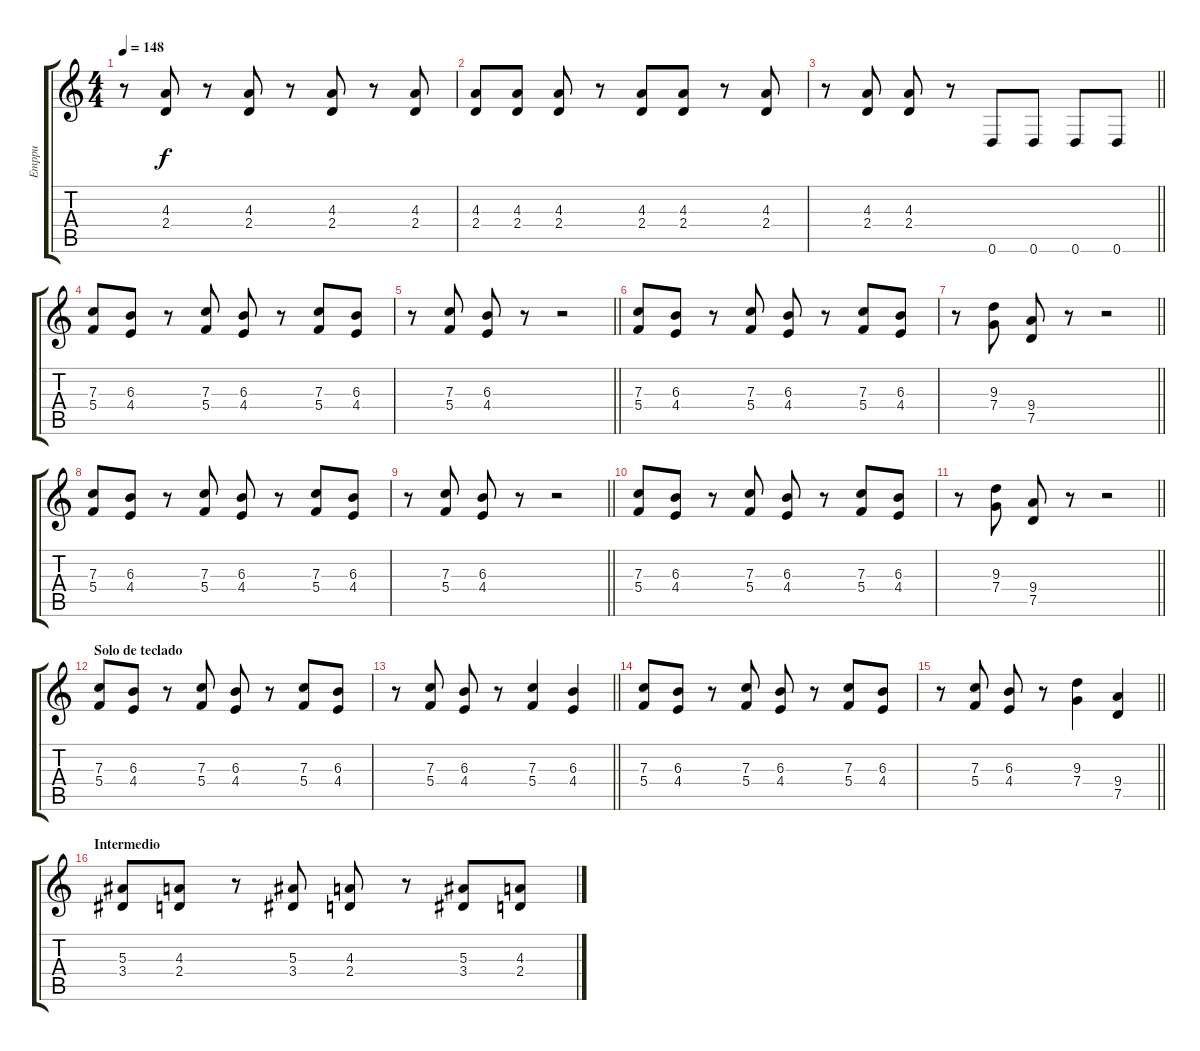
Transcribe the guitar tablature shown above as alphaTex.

\track ("Emppu" "Emppu") {instrument overdrivenguitar}
\staff {score tabs}
\tuning (D4 A3 F3 C3 G2 D2) {hide}
\ts (4 4)
\tempo 148
\clef g2
\ks c
r.8{dy f} (4.3 2.4).8 r.8 (4.3 2.4).8 r.8 (4.3 2.4).8 r.8 (4.3 2.4).8 |
(4.3 2.4).8 (4.3 2.4).8 (4.3 2.4).8 r.8 (4.3 2.4).8 (4.3 2.4).8 r.8 (4.3 2.4).8 |
\barLineRight lightlight
r.8 (4.3 2.4).8 (4.3 2.4).8 r.8 0.6.8 0.6.8 0.6.8 0.6.8 |
(7.3 5.4).8 (6.3 4.4).8 r.8 (7.3 5.4).8 (6.3 4.4).8 r.8 (7.3 5.4).8 (6.3 4.4).8 |
\barLineRight lightlight
r.8 (7.3 5.4).8 (6.3 4.4).8 r.8 r.2 |
(7.3 5.4).8 (6.3 4.4).8 r.8 (7.3 5.4).8 (6.3 4.4).8 r.8 (7.3 5.4).8 (6.3 4.4).8 |
\barLineRight lightlight
r.8 (9.3 7.4).8 (9.4 7.5).8 r.8 r.2 |
(7.3 5.4).8 (6.3 4.4).8 r.8 (7.3 5.4).8 (6.3 4.4).8 r.8 (7.3 5.4).8 (6.3 4.4).8 |
\barLineRight lightlight
r.8 (7.3 5.4).8 (6.3 4.4).8 r.8 r.2 |
(7.3 5.4).8 (6.3 4.4).8 r.8 (7.3 5.4).8 (6.3 4.4).8 r.8 (7.3 5.4).8 (6.3 4.4).8 |
\barLineRight lightlight
r.8 (9.3 7.4).8 (9.4 7.5).8 r.8 r.2 |
\section ("" "Solo de teclado")
(7.3 5.4).8 (6.3 4.4).8 r.8 (7.3 5.4).8 (6.3 4.4).8 r.8 (7.3 5.4).8 (6.3 4.4).8 |
\barLineRight lightlight
r.8 (7.3 5.4).8 (6.3 4.4).8 r.8 (7.3 5.4).4 (6.3 4.4).4 |
(7.3 5.4).8 (6.3 4.4).8 r.8 (7.3 5.4).8 (6.3 4.4).8 r.8 (7.3 5.4).8 (6.3 4.4).8 |
\barLineRight lightlight
r.8 (7.3 5.4).8 (6.3 4.4).8 r.8 (9.3 7.4).4 (9.4 7.5).4 |
\section ("" "Intermedio")
(5.3 3.4).8 (4.3 2.4).8 r.8 (5.3 3.4).8 (4.3 2.4).8 r.8 (5.3 3.4).8 (4.3 2.4).8
